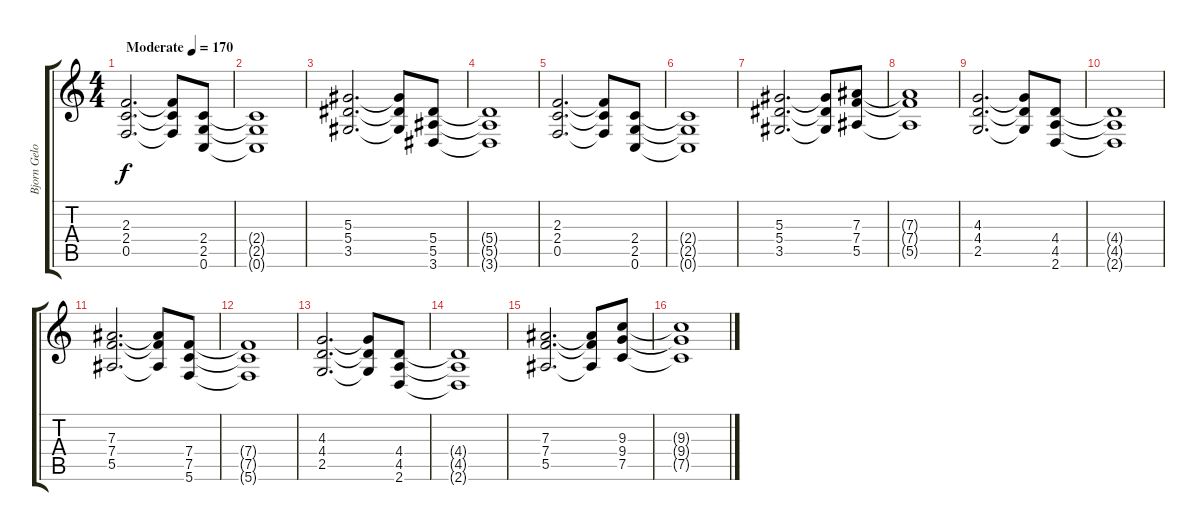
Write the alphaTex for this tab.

\track ("Bjorn Gelotte" "Bjorn Gelo") {instrument distortionguitar}
\staff {score tabs}
\tuning (C4 G3 Eb3 Bb2 F2 C2) {hide}
\ts (4 4)
\tempo (170 "Moderate")
\clef g2
\ks c
(2.3 2.4 0.5).2{d dy f instrument distortionguitar} (2.3{t} 2.4{t} 0.5{t}).8 (2.4 2.5 0.6).8 |
(2.4{t} 2.5{t} 0.6{t}).1 |
(5.3 5.4 3.5).2{d} (5.3{t} 5.4{t} 3.5{t}).8 (5.4 5.5 3.6).8 |
(5.4{t} 5.5{t} 3.6{t}).1 |
(2.3 2.4 0.5).2{d} (2.3{t} 2.4{t} 0.5{t}).8 (2.4 2.5 0.6).8 |
(2.4{t} 2.5{t} 0.6{t}).1 |
(5.3 5.4 3.5).2{d} (5.3{t} 5.4{t} 3.5{t}).8 (7.3 7.4 5.5).8 |
(7.3{t} 7.4{t} 5.5{t}).1 |
(4.3 4.4 2.5).2{d} (4.3{t} 4.4{t} 2.5{t}).8 (4.4 4.5 2.6).8 |
(4.4{t} 4.5{t} 2.6{t}).1 |
(7.3 7.4 5.5).2{d} (7.3{t} 7.4{t} 5.5{t}).8 (7.4 7.5 5.6).8 |
(7.4{t} 7.5{t} 5.6{t}).1 |
(4.3 4.4 2.5).2{d} (4.3{t} 4.4{t} 2.5{t}).8 (4.4 4.5 2.6).8 |
(4.4{t} 4.5{t} 2.6{t}).1 |
(7.3 7.4 5.5).2{d} (7.3{t} 7.4{t} 5.5{t}).8 (9.3 9.4 7.5).8 |
(9.3{t} 9.4{t} 7.5{t}).1
